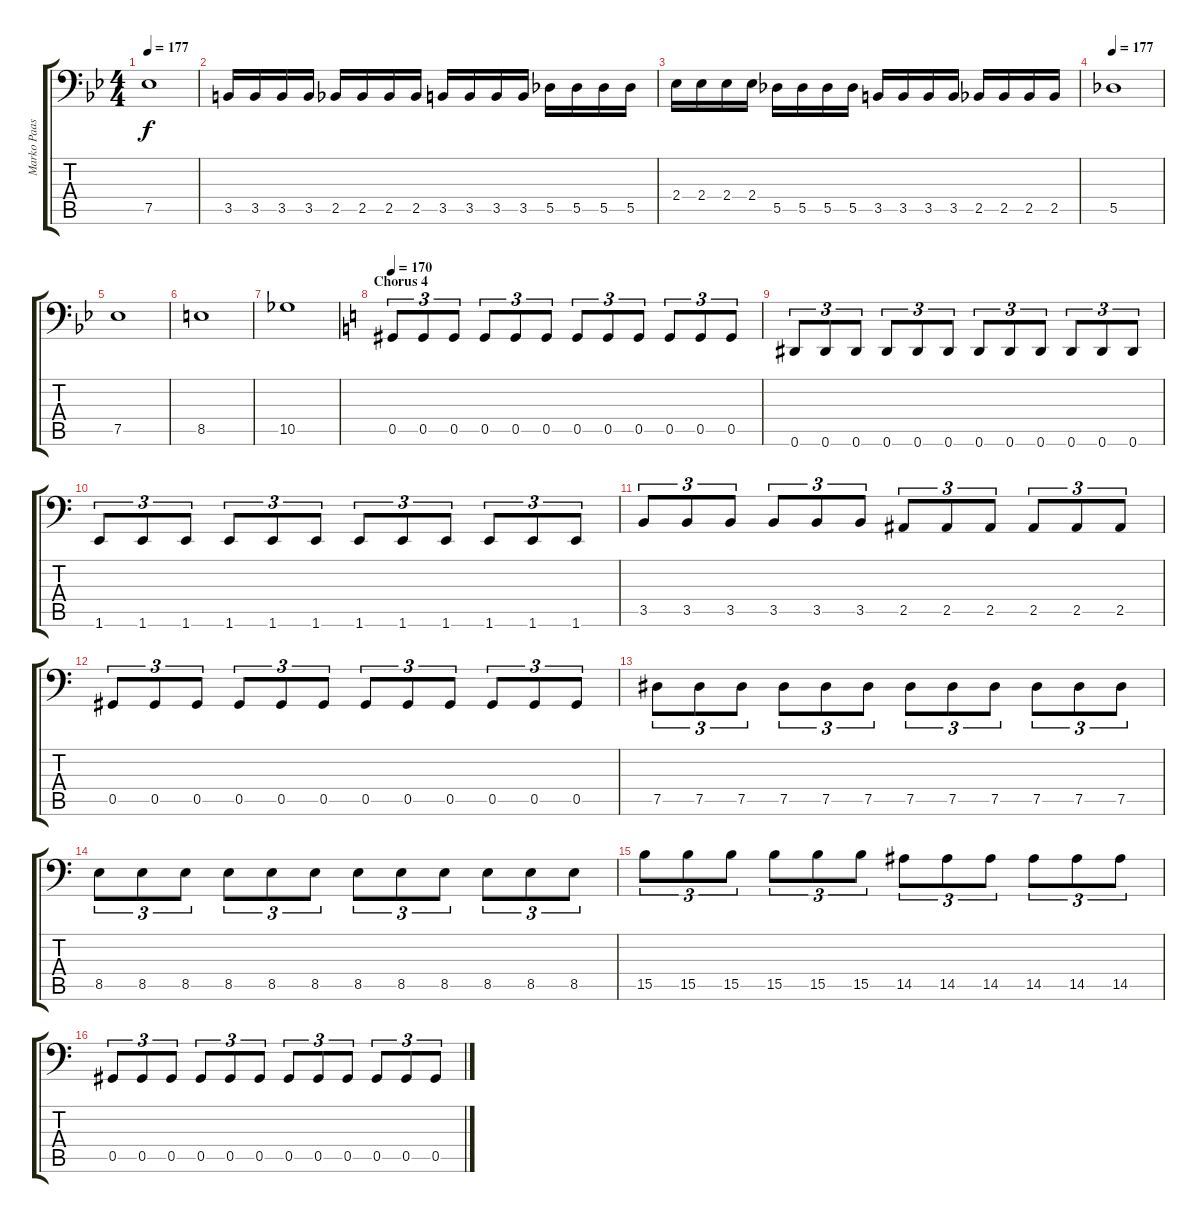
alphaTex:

\track ("Marko Paasikoski" "Marko Paas") {instrument electricbasspick}
\staff {score tabs}
\tuning (Eb3 Bb2 Gb2 Db2 Ab1 Eb1) {hide}
\ts (4 4)
\tempo 177
\clef f4
\ks gminor
7.5.1{dy f} |
3.5.16 3.5.16 3.5.16 3.5.16 2.5.16 2.5.16 2.5.16 2.5.16 3.5.16 3.5.16 3.5.16 3.5.16 5.5.16 5.5.16 5.5.16 5.5.16 |
2.4.16 2.4.16 2.4.16 2.4.16 5.5.16 5.5.16 5.5.16 5.5.16 3.5.16 3.5.16 3.5.16 3.5.16 2.5.16 2.5.16 2.5.16 2.5.16 |
\tempo 177
5.5.1 |
7.5.1 |
8.5.1 |
10.5.1 |
\section ("" "Chorus 4")
\tempo 165
\tempo 170
\ks c
0.5.8{tu (3 2)} 0.5.8{tu (3 2)} 0.5.8{tu (3 2)} 0.5.8{tu (3 2)} 0.5.8{tu (3 2)} 0.5.8{tu (3 2)} 0.5.8{tu (3 2)} 0.5.8{tu (3 2)} 0.5.8{tu (3 2)} 0.5.8{tu (3 2)} 0.5.8{tu (3 2)} 0.5.8{tu (3 2)} |
0.6.8{tu (3 2)} 0.6.8{tu (3 2)} 0.6.8{tu (3 2)} 0.6.8{tu (3 2)} 0.6.8{tu (3 2)} 0.6.8{tu (3 2)} 0.6.8{tu (3 2)} 0.6.8{tu (3 2)} 0.6.8{tu (3 2)} 0.6.8{tu (3 2)} 0.6.8{tu (3 2)} 0.6.8{tu (3 2)} |
1.6.8{tu (3 2)} 1.6.8{tu (3 2)} 1.6.8{tu (3 2)} 1.6.8{tu (3 2)} 1.6.8{tu (3 2)} 1.6.8{tu (3 2)} 1.6.8{tu (3 2)} 1.6.8{tu (3 2)} 1.6.8{tu (3 2)} 1.6.8{tu (3 2)} 1.6.8{tu (3 2)} 1.6.8{tu (3 2)} |
3.5.8{tu (3 2)} 3.5.8{tu (3 2)} 3.5.8{tu (3 2)} 3.5.8{tu (3 2)} 3.5.8{tu (3 2)} 3.5.8{tu (3 2)} 2.5.8{tu (3 2)} 2.5.8{tu (3 2)} 2.5.8{tu (3 2)} 2.5.8{tu (3 2)} 2.5.8{tu (3 2)} 2.5.8{tu (3 2)} |
0.5.8{tu (3 2)} 0.5.8{tu (3 2)} 0.5.8{tu (3 2)} 0.5.8{tu (3 2)} 0.5.8{tu (3 2)} 0.5.8{tu (3 2)} 0.5.8{tu (3 2)} 0.5.8{tu (3 2)} 0.5.8{tu (3 2)} 0.5.8{tu (3 2)} 0.5.8{tu (3 2)} 0.5.8{tu (3 2)} |
7.5.8{tu (3 2)} 7.5.8{tu (3 2)} 7.5.8{tu (3 2)} 7.5.8{tu (3 2)} 7.5.8{tu (3 2)} 7.5.8{tu (3 2)} 7.5.8{tu (3 2)} 7.5.8{tu (3 2)} 7.5.8{tu (3 2)} 7.5.8{tu (3 2)} 7.5.8{tu (3 2)} 7.5.8{tu (3 2)} |
8.5.8{tu (3 2)} 8.5.8{tu (3 2)} 8.5.8{tu (3 2)} 8.5.8{tu (3 2)} 8.5.8{tu (3 2)} 8.5.8{tu (3 2)} 8.5.8{tu (3 2)} 8.5.8{tu (3 2)} 8.5.8{tu (3 2)} 8.5.8{tu (3 2)} 8.5.8{tu (3 2)} 8.5.8{tu (3 2)} |
15.5.8{tu (3 2)} 15.5.8{tu (3 2)} 15.5.8{tu (3 2)} 15.5.8{tu (3 2)} 15.5.8{tu (3 2)} 15.5.8{tu (3 2)} 14.5.8{tu (3 2)} 14.5.8{tu (3 2)} 14.5.8{tu (3 2)} 14.5.8{tu (3 2)} 14.5.8{tu (3 2)} 14.5.8{tu (3 2)} |
0.5.8{tu (3 2)} 0.5.8{tu (3 2)} 0.5.8{tu (3 2)} 0.5.8{tu (3 2)} 0.5.8{tu (3 2)} 0.5.8{tu (3 2)} 0.5.8{tu (3 2)} 0.5.8{tu (3 2)} 0.5.8{tu (3 2)} 0.5.8{tu (3 2)} 0.5.8{tu (3 2)} 0.5.8{tu (3 2)}
